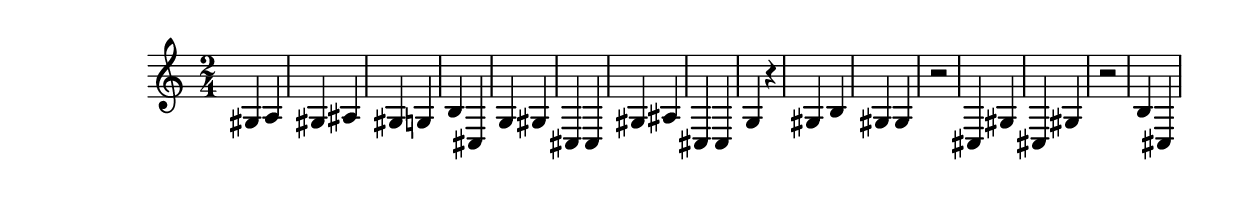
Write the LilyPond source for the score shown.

\version "2.22.2"
{
\relative
\time 2/4
\clef "treble"
gis4
a4
gis4
ais4
gis4
g4
b4
cis4
g4
gis4
cis4
cis4
gis4
ais4
cis4
cis4
g4
r4
gis4
b4
gis4
gis4
r2
cis4
gis4
cis4
gis4
r2
b4
cis4
}